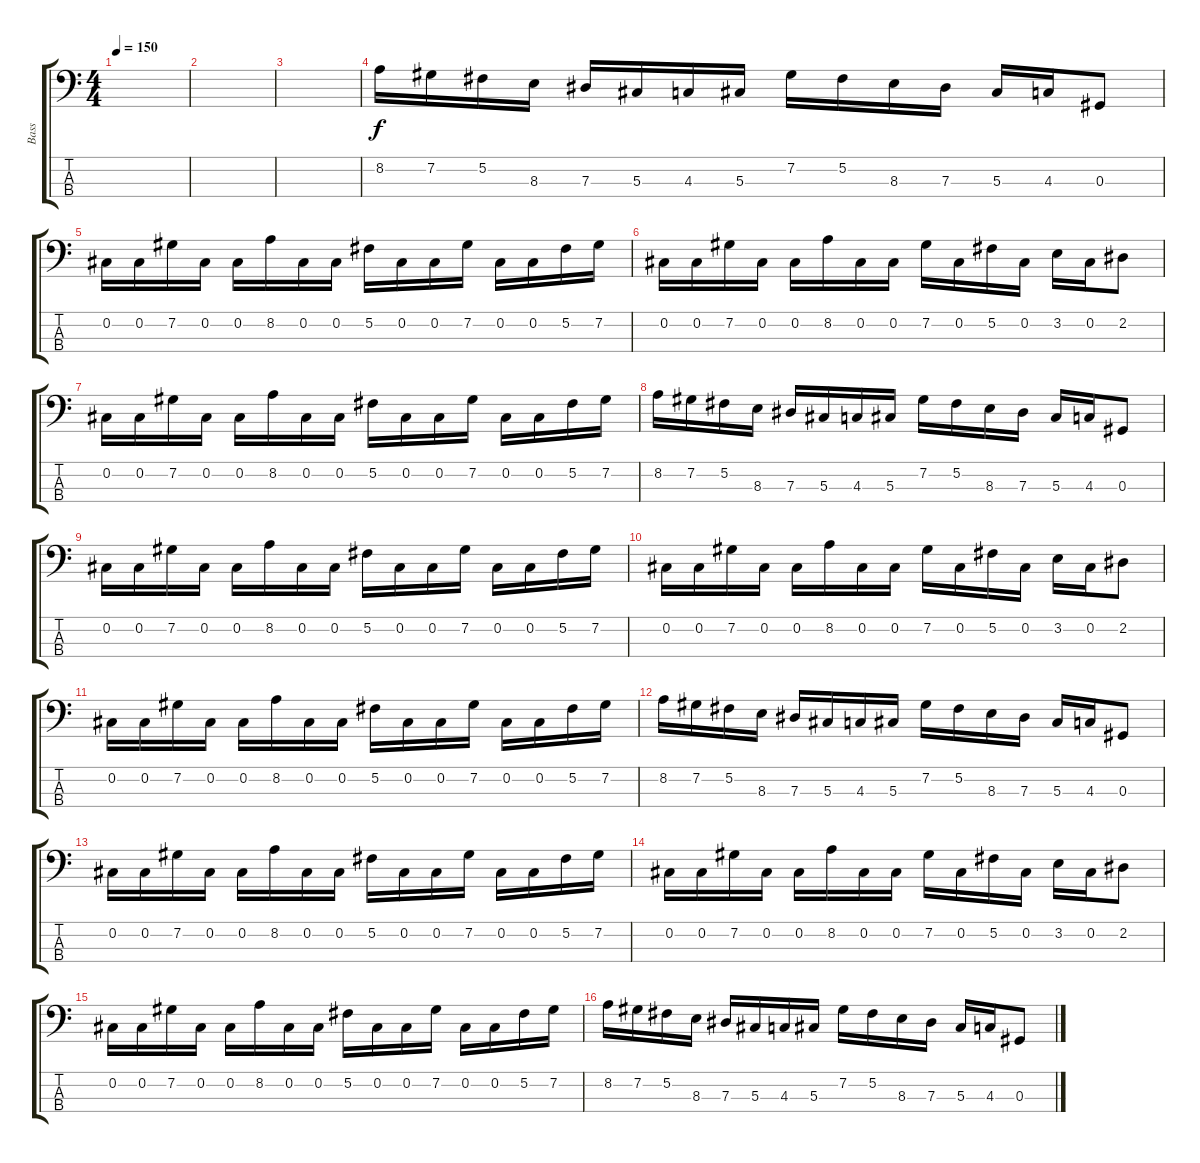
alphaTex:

\track ("Bass" "Bass") {instrument electricbasspick}
\staff {score tabs}
\tuning (Gb2 Db2 Ab1 Eb1) {hide}
\ts (4 4)
\tempo 150
\clef f4
\ks c
|
|
|
8.2.16 7.2.16 5.2.16 8.3.16 7.3.16 5.3.16 4.3.16 5.3.16 7.2.16 5.2.16 8.3.16 7.3.16 5.3.16 4.3.16 0.3.8 |
0.2.16 0.2.16 7.2.16 0.2.16 0.2.16 8.2.16 0.2.16 0.2.16 5.2.16 0.2.16 0.2.16 7.2.16 0.2.16 0.2.16 5.2.16 7.2.16 |
0.2.16 0.2.16 7.2.16 0.2.16 0.2.16 8.2.16 0.2.16 0.2.16 7.2.16 0.2.16 5.2.16 0.2.16 3.2.16 0.2.16 2.2.8 |
0.2.16 0.2.16 7.2.16 0.2.16 0.2.16 8.2.16 0.2.16 0.2.16 5.2.16 0.2.16 0.2.16 7.2.16 0.2.16 0.2.16 5.2.16 7.2.16 |
8.2.16 7.2.16 5.2.16 8.3.16 7.3.16 5.3.16 4.3.16 5.3.16 7.2.16 5.2.16 8.3.16 7.3.16 5.3.16 4.3.16 0.3.8 |
0.2.16 0.2.16 7.2.16 0.2.16 0.2.16 8.2.16 0.2.16 0.2.16 5.2.16 0.2.16 0.2.16 7.2.16 0.2.16 0.2.16 5.2.16 7.2.16 |
0.2.16 0.2.16 7.2.16 0.2.16 0.2.16 8.2.16 0.2.16 0.2.16 7.2.16 0.2.16 5.2.16 0.2.16 3.2.16 0.2.16 2.2.8 |
0.2.16 0.2.16 7.2.16 0.2.16 0.2.16 8.2.16 0.2.16 0.2.16 5.2.16 0.2.16 0.2.16 7.2.16 0.2.16 0.2.16 5.2.16 7.2.16 |
8.2.16 7.2.16 5.2.16 8.3.16 7.3.16 5.3.16 4.3.16 5.3.16 7.2.16 5.2.16 8.3.16 7.3.16 5.3.16 4.3.16 0.3.8 |
0.2.16 0.2.16 7.2.16 0.2.16 0.2.16 8.2.16 0.2.16 0.2.16 5.2.16 0.2.16 0.2.16 7.2.16 0.2.16 0.2.16 5.2.16 7.2.16 |
0.2.16 0.2.16 7.2.16 0.2.16 0.2.16 8.2.16 0.2.16 0.2.16 7.2.16 0.2.16 5.2.16 0.2.16 3.2.16 0.2.16 2.2.8 |
0.2.16 0.2.16 7.2.16 0.2.16 0.2.16 8.2.16 0.2.16 0.2.16 5.2.16 0.2.16 0.2.16 7.2.16 0.2.16 0.2.16 5.2.16 7.2.16 |
8.2.16 7.2.16 5.2.16 8.3.16 7.3.16 5.3.16 4.3.16 5.3.16 7.2.16 5.2.16 8.3.16 7.3.16 5.3.16 4.3.16 0.3.8
